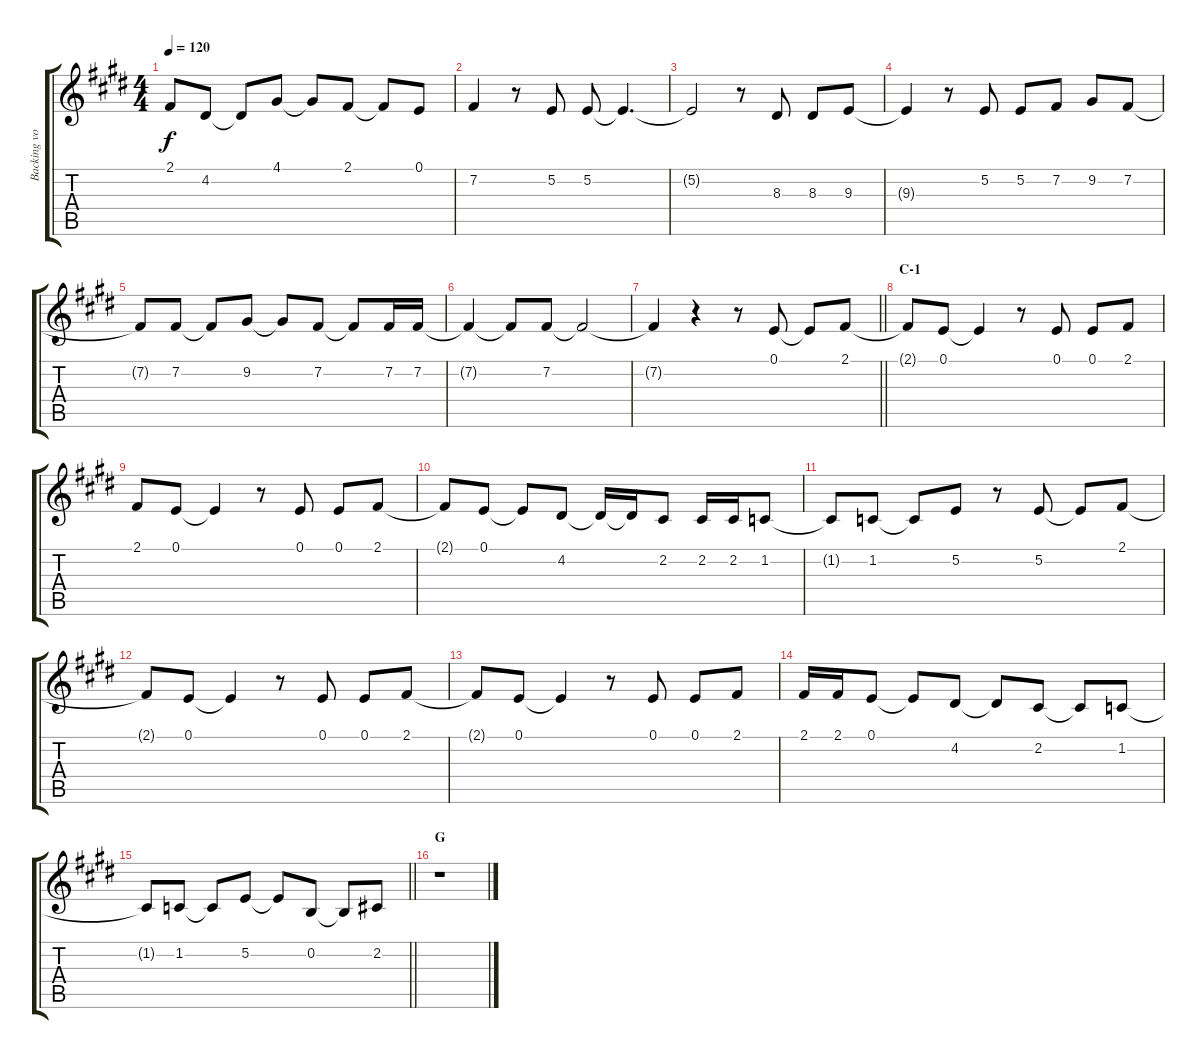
\track ("Backing vocals" "Backing vo") {instrument tenorsax}
\staff {score tabs}
\tuning (E4 B3 G3 D3 A2 E2) {hide}
\ts (4 4)
\tempo 120
\clef g2
\ks e
2.1{t}.8{dy f} 4.2.8 4.2{t}.8 4.1.8 4.1{t}.8 2.1.8 2.1{t}.8 0.1.8 |
7.2.4 r.8 5.2.8 5.2.8 5.2{t}.4{d} |
5.2{t}.2 r.8 8.3.8 8.3.8 9.3.8 |
9.3{t}.4 r.8 5.2.8 5.2.8 7.2.8 9.2.8 7.2.8 |
7.2{t}.8 7.2.8 7.2{t}.8 9.2.8 9.2{t}.8 7.2.8 7.2{t}.8 7.2.16 7.2.16 |
7.2{t}.4 7.2{t}.8 7.2.8 7.2{t}.2 |
\barLineRight lightlight
7.2{t}.4 r.4 r.8 0.1.8 0.1{t}.8 2.1.8 |
\section ("" "C-1")
2.1{t}.8 0.1.8 0.1{t}.4 r.8 0.1.8 0.1.8 2.1.8 |
2.1.8 0.1.8 0.1{t}.4 r.8 0.1.8 0.1.8 2.1.8 |
2.1{t}.8 0.1.8 0.1{t}.8 4.2.8 4.2{t}.16 4.2{t}.16 2.2.8 2.2.16 2.2.16 1.2.8 |
1.2{t}.8 1.2.8 1.2{t}.8 5.2.8 r.8 5.2.8 5.2{t}.8 2.1.8 |
2.1{t}.8 0.1.8 0.1{t}.4 r.8 0.1.8 0.1.8 2.1.8 |
2.1{t}.8 0.1.8 0.1{t}.4 r.8 0.1.8 0.1.8 2.1.8 |
2.1.16 2.1.16 0.1.8 0.1{t}.8 4.2.8 4.2{t}.8 2.2.8 2.2{t}.8 1.2.8 |
\barLineRight lightlight
1.2{t}.8 1.2.8 1.2{t}.8 5.2.8 5.2{t}.8 0.2.8 0.2{t}.8 2.2.8 |
\section ("" "G")
r.1
